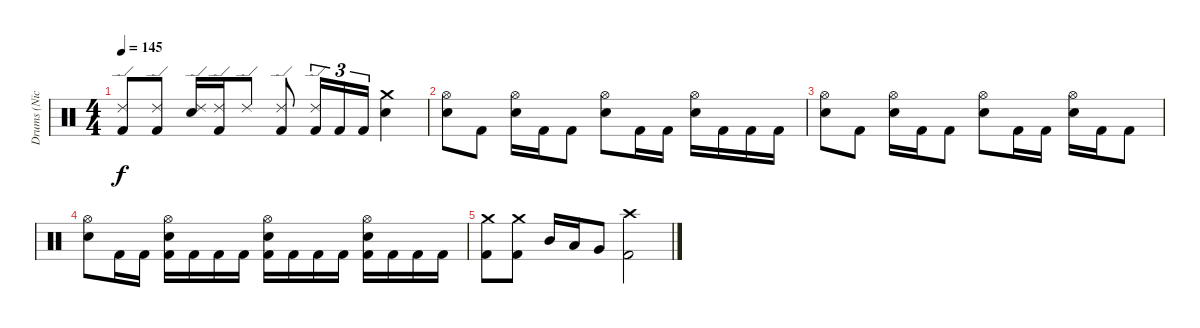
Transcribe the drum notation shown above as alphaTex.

\track ("Drums (Nick Menza)" "Drums (Nic") {instrument percussion}
\staff {score}
\articulation defaults
\ts (4 4)
\tempo 145
\clef neutral
\ks c
("Ride (edge) 2" "Kick (hit) 2").8{dy f} ("Ride (edge) 2" "Kick (hit) 2").8 ("Ride (edge) 2" "Snare (hit) 2").16 ("Ride (edge) 2" "Kick (hit) 2").16 "Ride (edge) 2".8 ("Ride (edge) 2" "Kick (hit) 2").8 ("Ride (edge) 2" "Kick (hit) 2").16{tu (3 2)} "Kick (hit) 2".16{tu (3 2)} "Kick (hit) 2".16{tu (3 2)} ("Crash medium (hit)" "Snare (hit) 2").4 |
("Hi-Hat (open)" "Snare (hit) 2").8 "Kick (hit) 2".8 ("Hi-Hat (open)" "Snare (hit) 2").16 "Kick (hit) 2".16 "Kick (hit) 2".8 ("Hi-Hat (open)" "Snare (hit) 2").8 "Kick (hit) 2".16 "Kick (hit) 2".16 ("Hi-Hat (open)" "Snare (hit) 2").16 "Kick (hit) 2".16 "Kick (hit) 2".16 "Kick (hit) 2".16 |
("Hi-Hat (open)" "Snare (hit) 2").8 "Kick (hit) 2".8 ("Hi-Hat (open)" "Snare (hit) 2").16 "Kick (hit) 2".16 "Kick (hit) 2".8 ("Hi-Hat (open)" "Snare (hit) 2").8 "Kick (hit) 2".16 "Kick (hit) 2".16 ("Hi-Hat (open)" "Snare (hit) 2").16 "Kick (hit) 2".16 "Kick (hit) 2".8 |
("Hi-Hat (open)" "Snare (hit) 2").8 "Kick (hit) 2".16 "Kick (hit) 2".16 ("Hi-Hat (open)" "Snare (hit) 2" "Kick (hit) 2").16 "Kick (hit) 2".16 "Kick (hit) 2".16 "Kick (hit) 2".16 ("Hi-Hat (open)" "Snare (hit) 2" "Kick (hit) 2").16 "Kick (hit) 2".16 "Kick (hit) 2".16 "Kick (hit) 2".16 ("Hi-Hat (open)" "Snare (hit) 2" "Kick (hit) 2").16 "Kick (hit) 2".16 "Kick (hit) 2".16 "Kick (hit) 2".16 |
("Crash medium (hit)" "Kick (hit) 2").8 ("Crash medium (hit)" "Kick (hit) 2").8 "Mid Tom (hit)".16 "Low Tom (hit)".16 "Very Low Tom (hit)".8 ("Crash high (hit)" "Kick (hit) 2").2
